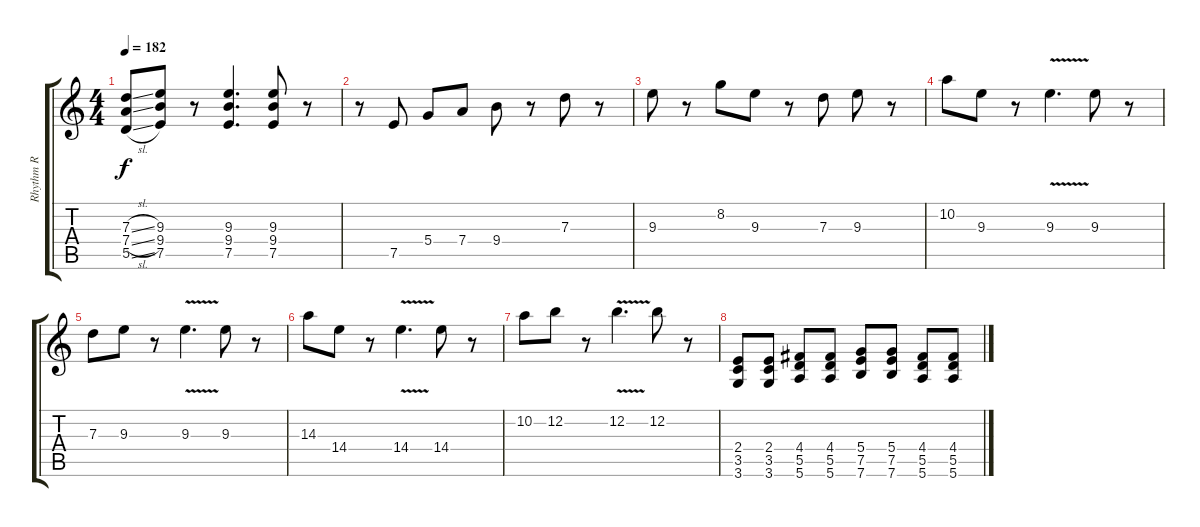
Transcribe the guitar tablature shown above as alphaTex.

\track ("Rhythm R" "Rhythm R") {instrument distortionguitar}
\staff {score tabs}
\tuning (E4 B3 G3 D3 A2 E2) {hide}
\ts (4 4)
\tempo 182
\clef g2
\ks c
(7.3{sl} 7.4{sl} 5.5{sl}).8{dy f} (9.3 9.4 7.5).8 r.8 (9.3 9.4 7.5).4{d} (9.3 9.4 7.5).8 r.8 |
r.8 7.5.8 5.4.8 7.4.8 9.4.8 r.8 7.3.8 r.8 |
9.3.8 r.8 8.2.8 9.3.8 r.8 7.3.8 9.3.8 r.8 |
10.2.8 9.3.8 r.8 9.3{v}.4{d} 9.3.8 r.8 |
7.3.8 9.3.8 r.8 9.3{v}.4{d} 9.3.8 r.8 |
14.3.8 14.4.8 r.8 14.4{v}.4{d} 14.4.8 r.8 |
10.2.8 12.2.8 r.8 12.2{v}.4{d} 12.2.8 r.8 |
(2.4 3.5 3.6).8 (2.4 3.5 3.6).8 (4.4 5.5 5.6).8 (4.4 5.5 5.6).8 (5.4 7.5 7.6).8 (5.4 7.5 7.6).8 (4.4 5.5 5.6).8 (4.4 5.5 5.6).8
